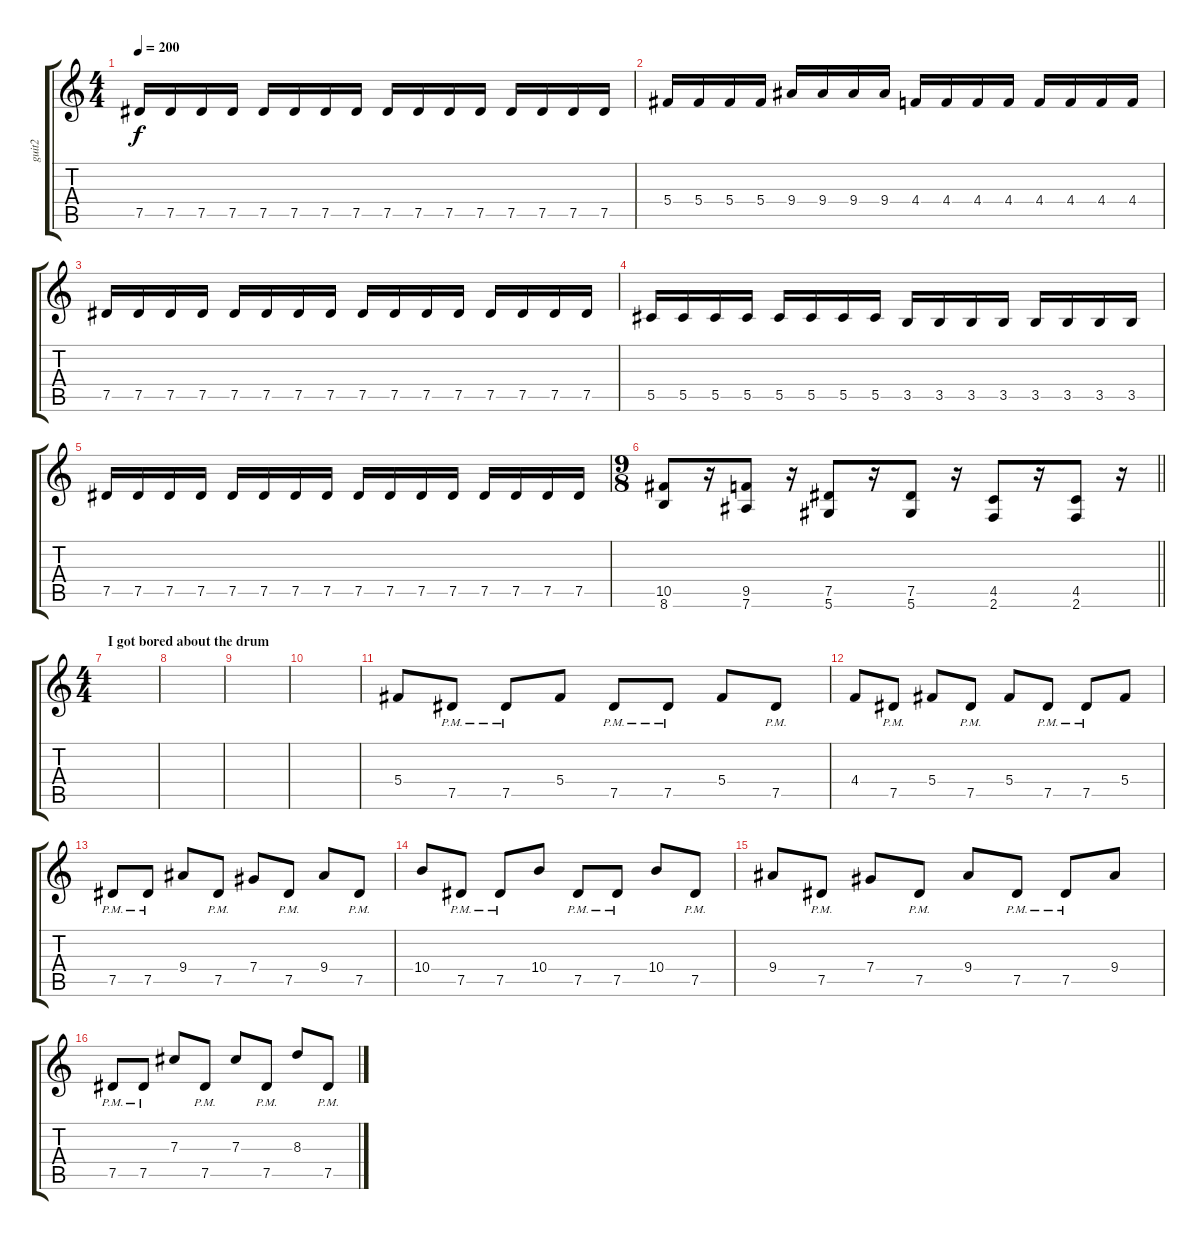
\track ("guit2" "guit2") {instrument distortionguitar}
\staff {score tabs}
\tuning (Eb4 Bb3 Gb3 Db3 Ab2 Eb2) {hide}
\ts (4 4)
\tempo 200
\clef g2
\ks c
7.5.16{dy f} 7.5.16 7.5.16 7.5.16 7.5.16 7.5.16 7.5.16 7.5.16 7.5.16 7.5.16 7.5.16 7.5.16 7.5.16 7.5.16 7.5.16 7.5.16 |
5.4.16 5.4.16 5.4.16 5.4.16 9.4.16 9.4.16 9.4.16 9.4.16 4.4.16 4.4.16 4.4.16 4.4.16 4.4.16 4.4.16 4.4.16 4.4.16 |
7.5.16 7.5.16 7.5.16 7.5.16 7.5.16 7.5.16 7.5.16 7.5.16 7.5.16 7.5.16 7.5.16 7.5.16 7.5.16 7.5.16 7.5.16 7.5.16 |
5.5.16 5.5.16 5.5.16 5.5.16 5.5.16 5.5.16 5.5.16 5.5.16 3.5.16 3.5.16 3.5.16 3.5.16 3.5.16 3.5.16 3.5.16 3.5.16 |
7.5.16 7.5.16 7.5.16 7.5.16 7.5.16 7.5.16 7.5.16 7.5.16 7.5.16 7.5.16 7.5.16 7.5.16 7.5.16 7.5.16 7.5.16 7.5.16 |
\ts (9 8)
\barLineRight lightlight
(10.5 8.6).8 r.16 (9.5 7.6).8 r.16 (7.5 5.6).8 r.16 (7.5 5.6).8 r.16 (4.5 2.6).8 r.16 (4.5 2.6).8 r.16 |
\ts (4 4)
\section ("" "I got bored about the drum")
|
|
|
|
5.4.8{volume 11} 7.5{pm}.8 7.5{pm}.8 5.4.8 7.5{pm}.8 7.5{pm}.8 5.4.8 7.5{pm}.8 |
4.4.8 7.5{pm}.8 5.4.8 7.5{pm}.8 5.4.8 7.5{pm}.8 7.5{pm}.8 5.4.8 |
7.5{pm}.8 7.5{pm}.8 9.4.8 7.5{pm}.8 7.4.8 7.5{pm}.8 9.4.8 7.5{pm}.8 |
10.4.8 7.5{pm}.8 7.5{pm}.8 10.4.8 7.5{pm}.8 7.5{pm}.8 10.4.8 7.5{pm}.8 |
9.4.8 7.5{pm}.8 7.4.8 7.5{pm}.8 9.4.8 7.5{pm}.8 7.5{pm}.8 9.4.8 |
7.5{pm}.8 7.5{pm}.8 7.3.8 7.5{pm}.8 7.3.8 7.5{pm}.8 8.3.8 7.5{pm}.8
